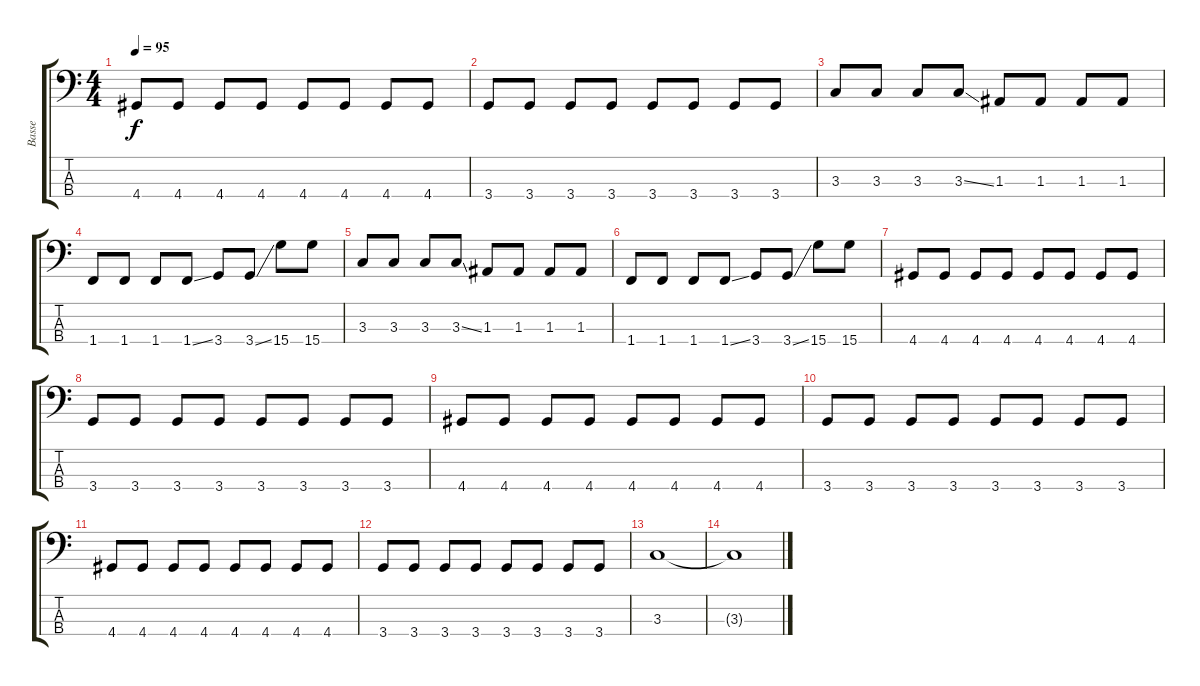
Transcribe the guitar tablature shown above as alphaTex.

\track ("Basse" "Basse") {instrument electricbassfinger}
\staff {score tabs}
\tuning (G2 D2 A1 E1) {hide}
\ts (4 4)
\tempo 95
\clef f4
\ks c
4.4.8{dy f} 4.4.8 4.4.8 4.4.8 4.4.8 4.4.8 4.4.8 4.4.8 |
3.4.8 3.4.8 3.4.8 3.4.8 3.4.8 3.4.8 3.4.8 3.4.8 |
3.3.8 3.3.8 3.3.8 3.3{ss}.8 1.3.8 1.3.8 1.3.8 1.3.8 |
1.4.8 1.4.8 1.4.8 1.4{ss}.8 3.4.8 3.4{ss}.8 15.4.8 15.4.8 |
3.3.8 3.3.8 3.3.8 3.3{ss}.8 1.3.8 1.3.8 1.3.8 1.3.8 |
1.4.8 1.4.8 1.4.8 1.4{ss}.8 3.4.8 3.4{ss}.8 15.4.8 15.4.8 |
4.4.8 4.4.8 4.4.8 4.4.8 4.4.8 4.4.8 4.4.8 4.4.8 |
3.4.8 3.4.8 3.4.8 3.4.8 3.4.8 3.4.8 3.4.8 3.4.8 |
4.4.8 4.4.8 4.4.8 4.4.8 4.4.8 4.4.8 4.4.8 4.4.8 |
3.4.8 3.4.8 3.4.8 3.4.8 3.4.8 3.4.8 3.4.8 3.4.8 |
4.4.8 4.4.8 4.4.8 4.4.8 4.4.8 4.4.8 4.4.8 4.4.8 |
3.4.8 3.4.8 3.4.8 3.4.8 3.4.8 3.4.8 3.4.8 3.4.8 |
3.3.1 |
3.3{t}.1
